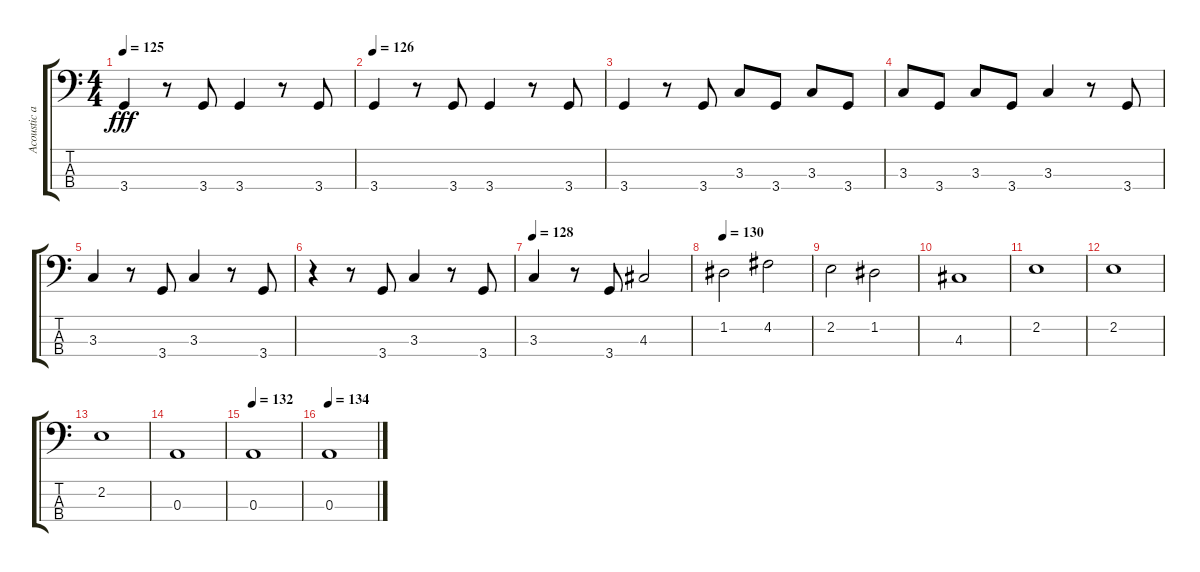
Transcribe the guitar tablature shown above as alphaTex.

\track ("Acoustic and Electric Basses" "Acoustic a") {instrument fretlessbass}
\staff {score tabs}
\tuning (G2 D2 A1 E1) {hide}
\ts (4 4)
\tempo 125
\clef f4
\ks c
3.4.4{dy fff} r.8 3.4.8 3.4.4 r.8 3.4.8 |
\tempo 126
3.4.4 r.8 3.4.8 3.4.4 r.8 3.4.8 |
3.4.4 r.8 3.4.8 3.3.8 3.4.8 3.3.8 3.4.8 |
3.3.8 3.4.8 3.3.8 3.4.8 3.3.4 r.8 3.4.8 |
3.3.4 r.8 3.4.8 3.3.4 r.8 3.4.8 |
r.4 r.8 3.4.8 3.3.4 r.8 3.4.8 |
\tempo 128
3.3.4 r.8 3.4.8 4.3.2 |
\tempo 130
1.2.2 4.2.2 |
2.2.2 1.2.2 |
4.3.1 |
2.2.1 |
2.2.1 |
2.2.1 |
0.3.1 |
\tempo 132
0.3.1 |
\tempo 134
0.3.1
